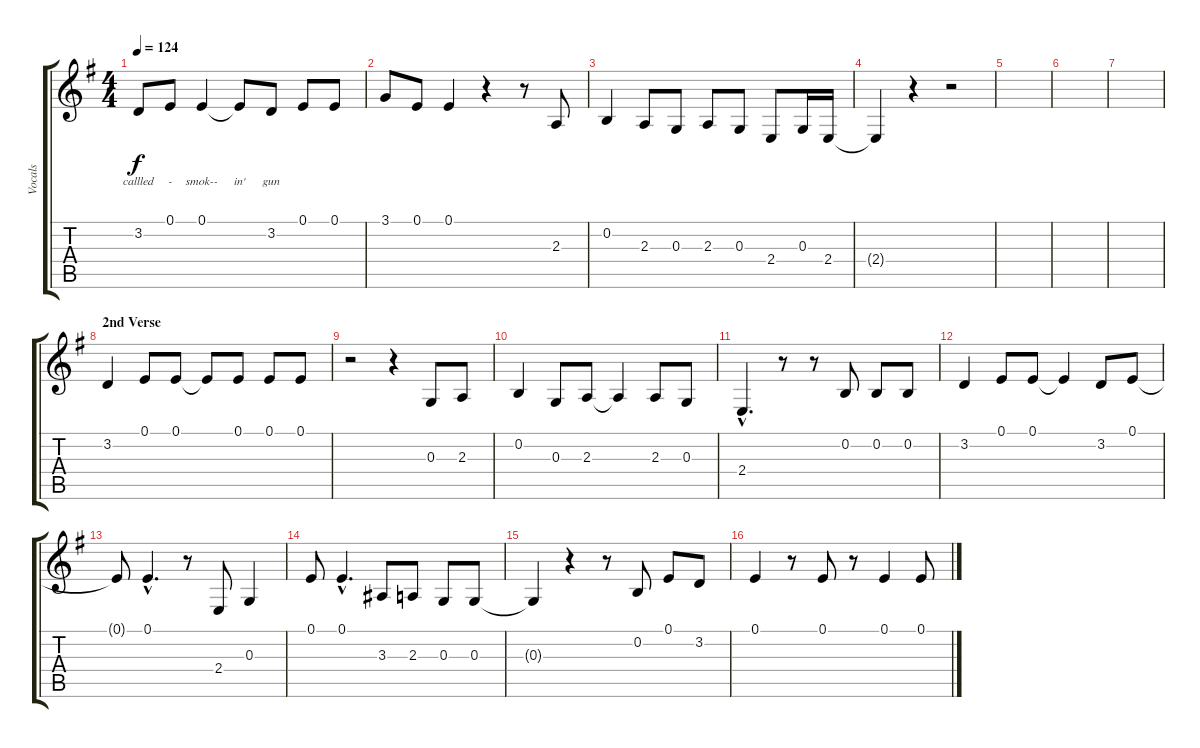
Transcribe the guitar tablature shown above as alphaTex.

\track ("Vocals" "Vocals") {instrument bassoon}
\staff {score tabs}
\tuning (E4 B3 G3 D3 A2 E2) {hide}
\ts (4 4)
\tempo 124
\clef g2
\ks g
3.2.8{lyrics (0 "callled") lyrics (1 "") lyrics (2 "") lyrics (3 "") lyrics (4 "") dy f} 0.1.8{lyrics (0 "-") lyrics (1 "") lyrics (2 "") lyrics (3 "") lyrics (4 "")} 0.1.4{lyrics (0 "smok--") lyrics (1 "") lyrics (2 "") lyrics (3 "") lyrics (4 "")} 0.1{t}.8{lyrics (0 "in'") lyrics (1 "") lyrics (2 "") lyrics (3 "") lyrics (4 "")} 3.2.8{lyrics (0 "gun") lyrics (1 "") lyrics (2 "") lyrics (3 "") lyrics (4 "")} 0.1.8 0.1.8 |
3.1.8 0.1.8 0.1.4 r.4 r.8 2.3.8 |
0.2.4 2.3.8 0.3.8 2.3.8 0.3.8 2.4.8 0.3.16 2.4.16 |
2.4{t}.4 r.4 r.2 |
|
|
|
\section ("" "2nd Verse")
3.2.4 0.1.8 0.1.8 0.1{t}.8 0.1.8 0.1.8 0.1.8 |
r.2 r.4 0.3.8 2.3.8 |
0.2.4 0.3.8 2.3.8 2.3{t}.4 2.3.8 0.3.8 |
2.4{hac}.4{d} r.8 r.8 0.2.8 0.2.8 0.2.8 |
3.2.4 0.1.8 0.1.8 0.1{t}.4 3.2.8 0.1.8 |
0.1{t}.8 0.1{hac}.4{d} r.8 2.4.8 0.3.4 |
0.1.8 0.1{hac}.4{d} 3.3.8 2.3.8 0.3.8 0.3.8 |
0.3{t}.4 r.4 r.8 0.2.8 0.1.8 3.2.8 |
0.1.4 r.8 0.1.8 r.8 0.1.4 0.1.8
